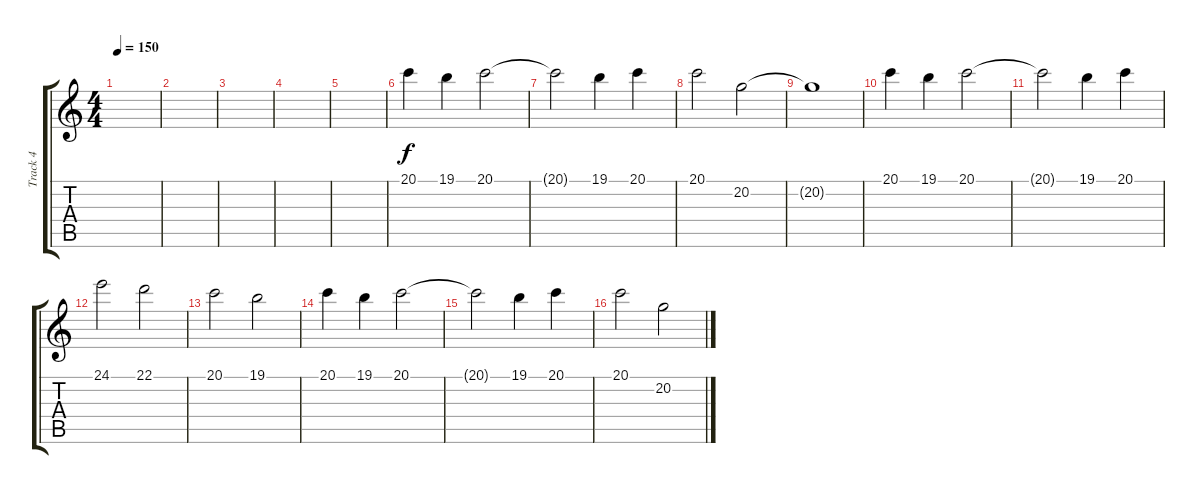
\track ("Track 4" "Track 4") {instrument acousticgrandpiano}
\staff {score tabs}
\tuning (E4 B3 G3 D3 A2 E2) {hide}
\ts (4 4)
\tempo 150
\clef g2
\ks c
|
|
|
|
|
20.1.4 19.1.4 20.1.2 |
20.1{t}.2 19.1.4 20.1.4 |
20.1.2 20.2.2 |
20.2{t}.1 |
20.1.4 19.1.4 20.1.2 |
20.1{t}.2 19.1.4 20.1.4 |
24.1.2 22.1.2 |
20.1.2 19.1.2 |
20.1.4 19.1.4 20.1.2 |
20.1{t}.2 19.1.4 20.1.4 |
20.1.2 20.2.2
